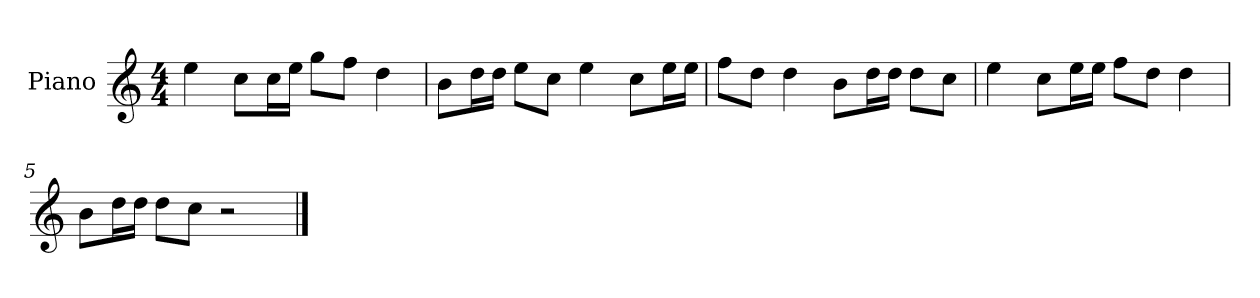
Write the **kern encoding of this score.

**kern
*part1
*staff1
*I"Piano
*I'P-no
*clefG2
*k[]
*M4/4
*MM90
=1
4ee\
8cc\L
16cc\L
16ee\JJ
8gg\L
8ff\J
4dd\
=2
8b\L
16dd\L
16dd\JJ
8ee\L
8cc\J
4ee\
8cc\L
16ee\L
16ee\JJ
=3
8ff\L
8dd\J
4dd\
8b\L
16dd\L
16dd\JJ
8dd\L
8cc\J
=4
4ee\
8cc\L
16ee\L
16ee\JJ
8ff\L
8dd\J
4dd\
=5
8b\L
16dd\L
16dd\JJ
8dd\L
8cc\J
2r
==
*-
